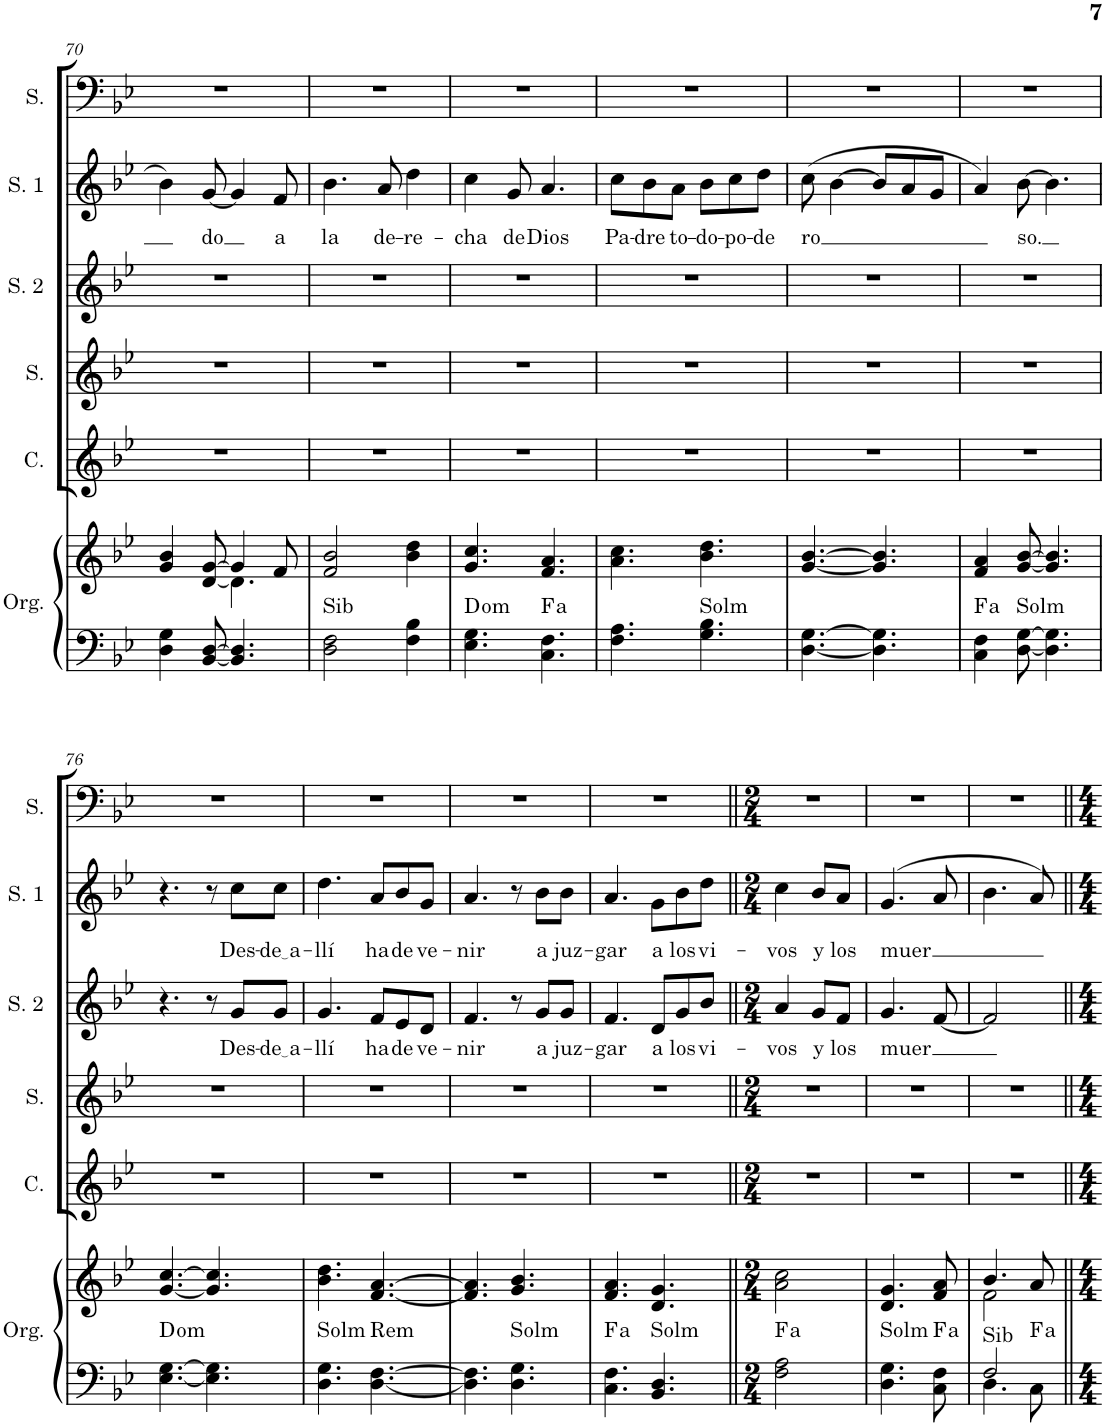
**kern	**kern	**harte	**kern	**kern	**kern	**text	**kern	**text	**kern
*part6	*part6	*part6	*part5	*part4	*part3	*part3	*part2	*part2	*part1
*staff7	*staff6	*	*staff5	*staff4	*staff3	*staff3	*staff2	*staff2	*staff1
*I"Órgano	*	*	*I"Contralto	*I"Soprano	*I"Solista 2	*	*I"Solista 1	*	*I"Sacerdote
*	*	*	*I'C.	*I'S.	*I'S. 2	*	*I'S. 1	*	*I'S.
!!LO:PB:g=z
*clefF4	*clefG2	*	*clefG2	*clefG2	*clefG2	*	*clefG2	*	*clefF4
*k[b-e-]	*k[b-e-]	*	*k[b-e-]	*k[b-e-]	*k[b-e-]	*	*k[b-e-]	*	*k[b-e-]
*M6/8	*M6/8	*	*M6/8	*M6/8	*M6/8	*	*M6/8	*	*M6/8
=70	=70	=70	=70	=70	=70	=70	=70	=70	=70
*	*^	*	*	*	*	*	*	*	*
4D\ 4G\	4g/ 4b-/	4.ryy	.	2.r	2.r	2.r	.	4b-\	.	2.r
!	!	!	!	!	!	!	!	!	!LO:LY:b	!
[8BB-/ [8D/	[8d/ [8g/	.	.	.	.	.	.	[8g/	do	.
4.BB-/] 4.D/]	4g/]	4.d\]	.	.	.	.	.	4g/]	.	.
!	!	!	!	!	!	!	!	!	!LO:LY:b	!
.	8f/	.	.	.	.	.	.	8f/	a	.
*	*v	*v	*	*	*	*	*	*	*	*
=71	=71	=71	=71	=71	=71	=71	=71	=71	=71
!	!	!LO:H:kt=Sib	!	!	!	!	!	!LO:LY:b	!
2D\ 2F\	2f/ 2b-/	N	2.r	2.r	2.r	.	4.b-\	la	2.r
!	!	!	!	!	!	!	!	!LO:LY:b	!
.	.	.	.	.	.	.	8a/	de-	.
!	!	!	!	!	!	!	!	!LO:LY:b	!
4F\ 4B-\	4b-\ 4dd\	.	.	.	.	.	4dd\	-re-	.
=72	=72	=72	=72	=72	=72	=72	=72	=72	=72
!	!	!	!	!	!	!	!	!LO:LY:b	!
4.E-\ 4.G\	4.g/ 4.cc/	D:dim	2.r	2.r	2.r	.	4cc\	-cha	2.r
!	!	!	!	!	!	!	!	!LO:LY:b	!
.	.	.	.	.	.	.	8g/	de	.
!	!	!LO:H:kt=a	!	!	!	!	!	!LO:LY:b	!
4.C\ 4.F\	4.f/ 4.a/	.	.	.	.	.	4.a/	Dios	.
=73	=73	=73	=73	=73	=73	=73	=73	=73	=73
!	!	!	!	!	!	!	!	!LO:LY:b	!
4.F\ 4.A\	4.a\ 4.cc\	.	2.r	2.r	2.r	.	8cc\L	-Pa-	2.r
!	!	!	!	!	!	!	!	!LO:LY:b	!
.	.	.	.	.	.	.	8b-\	-dre	.
!	!	!	!	!	!	!	!	!LO:LY:b	!
.	.	.	.	.	.	.	8a\J	to-	.
!	!	!LO:H:kt=Solm	!	!	!	!	!	!LO:LY:b	!
4.G\ 4.B-\	4.b-\ 4.dd\	N	.	.	.	.	8b-\L	-do-	.
!	!	!	!	!	!	!	!	!LO:LY:b	!
.	.	.	.	.	.	.	8cc\	-po-	.
!	!	!	!	!	!	!	!	!LO:LY:b	!
.	.	.	.	.	.	.	8dd\J	-de	.
=74	=74	=74	=74	=74	=74	=74	=74	=74	=74
!	!	!	!	!	!	!	!	!LO:LY:b	!
[4.D\ [4.G\	[4.g/ [4.b-/	.	2.r	2.r	2.r	.	(8cc\	ro	2.r
.	.	.	.	.	.	.	[4b-\	.	.
4.D\] 4.G\]	4.g/] 4.b-/]	.	.	.	.	.	8b-/L]	.	.
.	.	.	.	.	.	.	8a/	.	.
.	.	.	.	.	.	.	8g/J	.	.
=75	=75	=75	=75	=75	=75	=75	=75	=75	=75
!	!	!LO:H:kt=a	!	!	!	!	!	!	!
4C\ 4F\	4f/ 4a/	.	2.r	2.r	2.r	.	4a/)	.	2.r
!	!	!LO:H:kt=Solm	!	!	!	!	!	!LO:LY:b	!
[8D\ [8G\	[8g/ [8b-/	N	.	.	.	.	[8b-\	so.	.
4.D\] 4.G\]	4.g/] 4.b-/]	.	.	.	.	.	4.b-\]	.	.
!!LO:LB:g=z
=76	=76	=76	=76	=76	=76	=76	=76	=76	=76
[4.E-\ [4.G\	[4.g/ [4.cc/	D:dim	2.r	2.r	4.r	.	4.r	.	2.r
4.E-\] 4.G\]	4.g/] 4.cc/]	.	.	.	8r	.	8r	.	.
!	!	!	!	!	!	!LO:LY:b	!	!LO:LY:b	!
.	.	.	.	.	8g/L	Des-	8cc\L	Des-	.
!	!	!	!	!	!	!LO:LY:b	!	!LO:LY:b	!
.	.	.	.	.	8g/J	de a	8cc\J	de a	.
=77	=77	=77	=77	=77	=77	=77	=77	=77	=77
!	!	!LO:H:kt=Solm	!	!	!	!LO:LY:b	!	!LO:LY:b	!
4.D\ 4.G\	4.b-\ 4.dd\	N	2.r	2.r	4.g/	-llí	4.dd\	-llí	2.r
!	!	!LO:H:kt=Rem	!	!	!	!LO:LY:b	!	!LO:LY:b	!
[4.D\ [4.F\	[4.f/ [4.a/	N	.	.	8f/L	ha	8a/L	ha	.
!	!	!	!	!	!	!LO:LY:b	!	!LO:LY:b	!
.	.	.	.	.	8e-/	de	8b-/	de	.
!	!	!	!	!	!	!LO:LY:b	!	!LO:LY:b	!
.	.	.	.	.	8d/J	ve-	8g/J	ve-	.
=78	=78	=78	=78	=78	=78	=78	=78	=78	=78
!	!	!	!	!	!	!LO:LY:b	!	!LO:LY:b	!
4.D\] 4.F\]	4.f/] 4.a/]	.	2.r	2.r	4.f/	-nir	4.a/	-nir	2.r
!	!	!LO:H:kt=Solm	!	!	!	!	!	!	!
4.D\ 4.G\	4.g/ 4.b-/	N	.	.	8r	.	8r	.	.
!	!	!	!	!	!	!LO:LY:b	!	!LO:LY:b	!
.	.	.	.	.	8g/L	a	8b-\L	a	.
!	!	!	!	!	!	!LO:LY:b	!	!LO:LY:b	!
.	.	.	.	.	8g/J	juz-	8b-\J	juz-	.
=79	=79	=79	=79	=79	=79	=79	=79	=79	=79
!	!	!LO:H:kt=a	!	!	!	!LO:LY:b	!	!LO:LY:b	!
4.C\ 4.F\	4.f/ 4.a/	.	2.r	2.r	4.f/	-gar	4.a/	-gar	2.r
!	!	!LO:H:kt=Solm	!	!	!	!LO:LY:b	!	!LO:LY:b	!
4.BB-/ 4.D/	4.d/ 4.g/	N	.	.	8d/L	a	8g\L	a	.
!	!	!	!	!	!	!LO:LY:b	!	!LO:LY:b	!
.	.	.	.	.	8g/	los	8b-\	los	.
!	!	!	!	!	!	!LO:LY:b	!	!LO:LY:b	!
.	.	.	.	.	8b-/J	vi-	8dd\J	vi-	.
=80||	=80||	=80||	=80||	=80||	=80||	=80||	=80||	=80||	=80||
*M2/4	*M2/4	*	*M2/4	*M2/4	*M2/4	*	*M2/4	*	*M2/4
!	!	!LO:H:kt=a	!	!	!	!LO:LY:b	!	!LO:LY:b	!
2F\ 2A\	2a\ 2cc\	.	2r	2r	4a/	-vos	4cc\	-vos	2r
!	!	!	!	!	!	!LO:LY:b	!	!LO:LY:b	!
.	.	.	.	.	8g/L	y	8b-/L	y	.
!	!	!	!	!	!	!LO:LY:b	!	!LO:LY:b	!
.	.	.	.	.	8f/J	los	8a/J	los	.
=81	=81	=81	=81	=81	=81	=81	=81	=81	=81
!	!	!LO:H:kt=Solm	!	!	!	!LO:LY:b	!	!LO:LY:b	!
4.D\ 4.G\	4.d/ 4.g/	N	2r	2r	4.g/	muer	(4.g/	muer	2r
!	!	!LO:H:kt=a	!	!	!	!	!	!	!
8C\ 8F\	8f/ 8a/	.	.	.	[8f/	.	8a/	.	.
=82	=82	=82	=82	=82	=82	=82	=82	=82	=82
*^	*^	*	*	*	*	*	*	*	*
!	!	!	!	!LO:H:kt=Sib	!	!	!	!	!	!	!
2F/	4.D\	4.b-/	2f\	N	2r	2r	2f/]	.	4.b-\	.	2r
!	!	!	!	!LO:H:kt=a	!	!	!	!	!	!	!
.	8C\	8a/	.	.	.	.	.	.	8a/)	.	.
*v	*v	*	*	*	*	*	*	*	*	*	*
*	*v	*v	*	*	*	*	*	*	*	*
=||	=||	=||	=||	=||	=||	=||	=||	=||	=||
*-	*-	*-	*-	*-	*-	*-	*-	*-	*-
